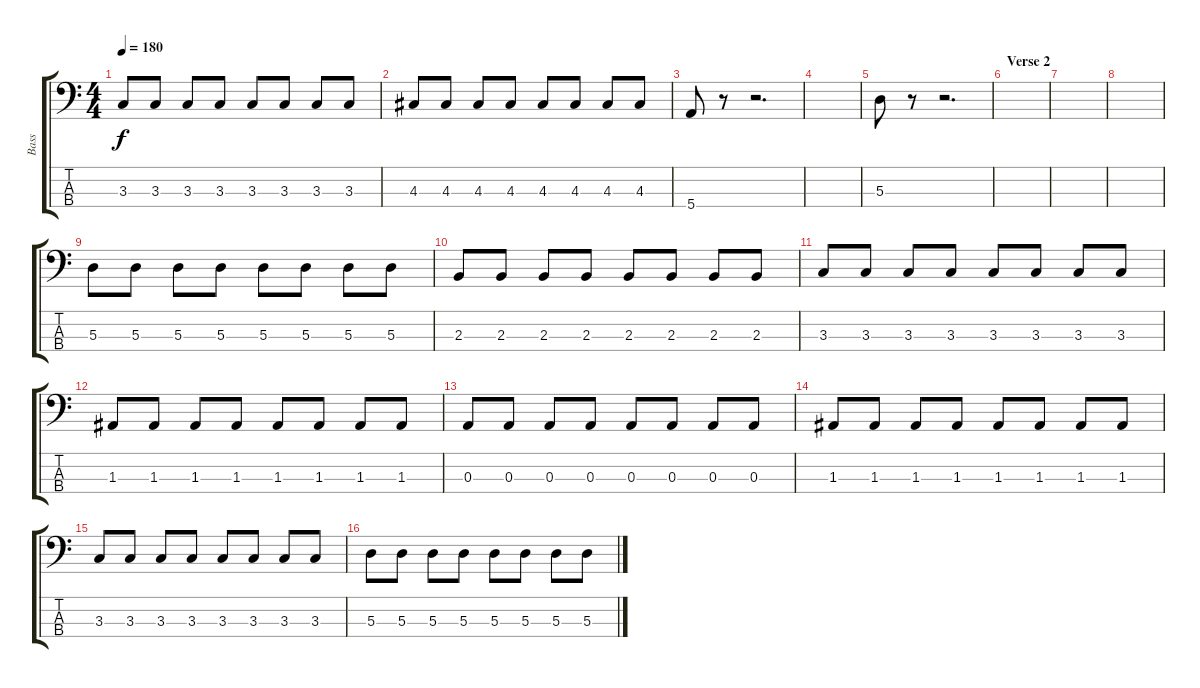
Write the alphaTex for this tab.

\track ("Bass" "Bass") {instrument electricbassfinger}
\staff {score tabs}
\tuning (G2 D2 A1 E1) {hide}
\ts (4 4)
\tempo 180
\clef f4
\ks c
3.3.8{dy f} 3.3.8 3.3.8 3.3.8 3.3.8 3.3.8 3.3.8 3.3.8 |
4.3.8 4.3.8 4.3.8 4.3.8 4.3.8 4.3.8 4.3.8 4.3.8 |
5.4.8 r.8 r.2{d} |
|
5.3.8 r.8 r.2{d} |
\section ("" "Verse 2")
|
|
|
5.3.8 5.3.8 5.3.8 5.3.8 5.3.8 5.3.8 5.3.8 5.3.8 |
2.3.8 2.3.8 2.3.8 2.3.8 2.3.8 2.3.8 2.3.8 2.3.8 |
3.3.8 3.3.8 3.3.8 3.3.8 3.3.8 3.3.8 3.3.8 3.3.8 |
1.3.8 1.3.8 1.3.8 1.3.8 1.3.8 1.3.8 1.3.8 1.3.8 |
0.3.8 0.3.8 0.3.8 0.3.8 0.3.8 0.3.8 0.3.8 0.3.8 |
1.3.8 1.3.8 1.3.8 1.3.8 1.3.8 1.3.8 1.3.8 1.3.8 |
3.3.8 3.3.8 3.3.8 3.3.8 3.3.8 3.3.8 3.3.8 3.3.8 |
5.3.8 5.3.8 5.3.8 5.3.8 5.3.8 5.3.8 5.3.8 5.3.8
